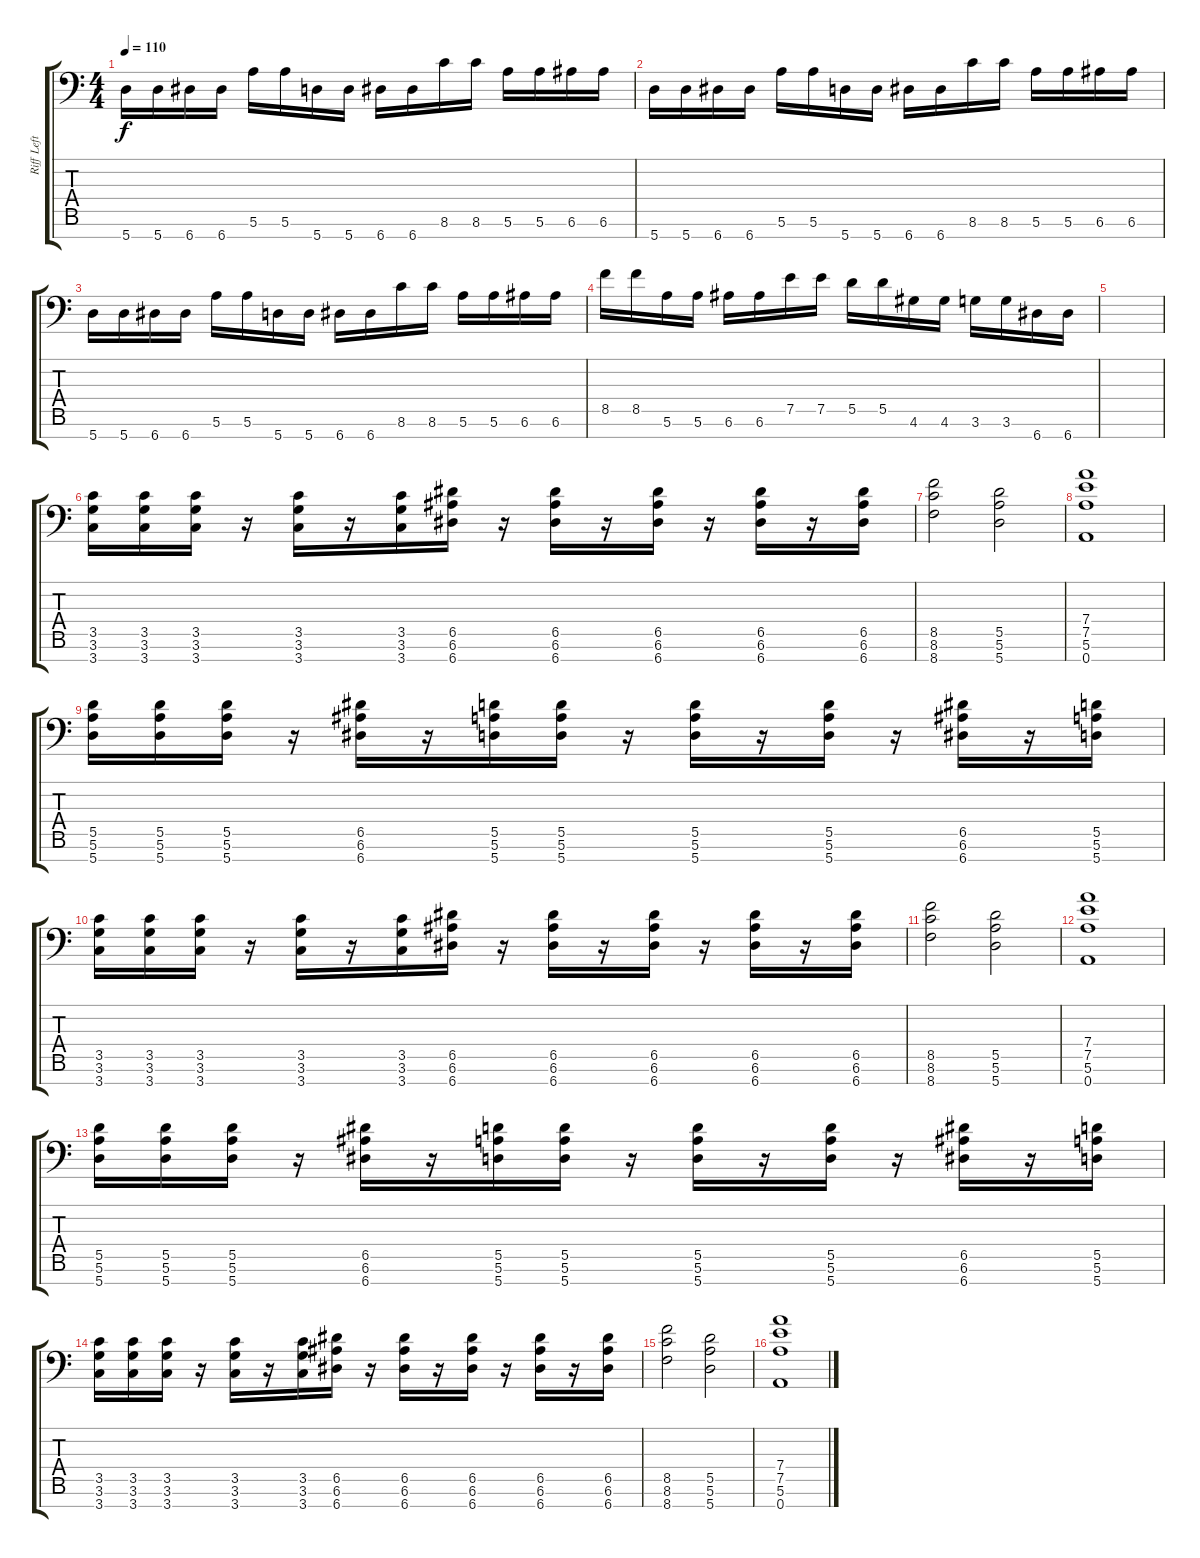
\track ("Riff Left" "Riff Left") {instrument distortionguitar}
\staff {score tabs}
\tuning (F4 C4 G3 D3 A2 E2 A1) {hide}
\ts (4 4)
\tempo 110
\clef f4
\ks c
5.7.16{dy f} 5.7.16 6.7.16 6.7.16 5.6.16 5.6.16 5.7.16 5.7.16 6.7.16 6.7.16 8.6.16 8.6.16 5.6.16 5.6.16 6.6.16 6.6.16 |
5.7.16 5.7.16 6.7.16 6.7.16 5.6.16 5.6.16 5.7.16 5.7.16 6.7.16 6.7.16 8.6.16 8.6.16 5.6.16 5.6.16 6.6.16 6.6.16 |
5.7.16 5.7.16 6.7.16 6.7.16 5.6.16 5.6.16 5.7.16 5.7.16 6.7.16 6.7.16 8.6.16 8.6.16 5.6.16 5.6.16 6.6.16 6.6.16 |
8.5.16 8.5.16 5.6.16 5.6.16 6.6.16 6.6.16 7.5.16 7.5.16 5.5.16 5.5.16 4.6.16 4.6.16 3.6.16 3.6.16 6.7.16 6.7.16 |
|
(3.5 3.6 3.7).16 (3.5 3.6 3.7).16 (3.5 3.6 3.7).16 r.16 (3.5 3.6 3.7).16 r.16 (3.5 3.6 3.7).16 (6.5 6.6 6.7).16 r.16 (6.5 6.6 6.7).16 r.16 (6.5 6.6 6.7).16 r.16 (6.5 6.6 6.7).16 r.16 (6.5 6.6 6.7).16 |
(8.5 8.6 8.7).2 (5.5 5.6 5.7).2 |
(7.4 7.5 5.6 0.7).1 |
(5.5 5.6 5.7).16 (5.5 5.6 5.7).16 (5.5 5.6 5.7).16 r.16 (6.5 6.6 6.7).16 r.16 (5.5 5.6 5.7).16 (5.5 5.6 5.7).16 r.16 (5.5 5.6 5.7).16 r.16 (5.5 5.6 5.7).16 r.16 (6.5 6.6 6.7).16 r.16 (5.5 5.6 5.7).16 |
(3.5 3.6 3.7).16 (3.5 3.6 3.7).16 (3.5 3.6 3.7).16 r.16 (3.5 3.6 3.7).16 r.16 (3.5 3.6 3.7).16 (6.5 6.6 6.7).16 r.16 (6.5 6.6 6.7).16 r.16 (6.5 6.6 6.7).16 r.16 (6.5 6.6 6.7).16 r.16 (6.5 6.6 6.7).16 |
(8.5 8.6 8.7).2 (5.5 5.6 5.7).2 |
(7.4 7.5 5.6 0.7).1 |
(5.5 5.6 5.7).16 (5.5 5.6 5.7).16 (5.5 5.6 5.7).16 r.16 (6.5 6.6 6.7).16 r.16 (5.5 5.6 5.7).16 (5.5 5.6 5.7).16 r.16 (5.5 5.6 5.7).16 r.16 (5.5 5.6 5.7).16 r.16 (6.5 6.6 6.7).16 r.16 (5.5 5.6 5.7).16 |
(3.5 3.6 3.7).16 (3.5 3.6 3.7).16 (3.5 3.6 3.7).16 r.16 (3.5 3.6 3.7).16 r.16 (3.5 3.6 3.7).16 (6.5 6.6 6.7).16 r.16 (6.5 6.6 6.7).16 r.16 (6.5 6.6 6.7).16 r.16 (6.5 6.6 6.7).16 r.16 (6.5 6.6 6.7).16 |
(8.5 8.6 8.7).2 (5.5 5.6 5.7).2 |
(7.4 7.5 5.6 0.7).1
